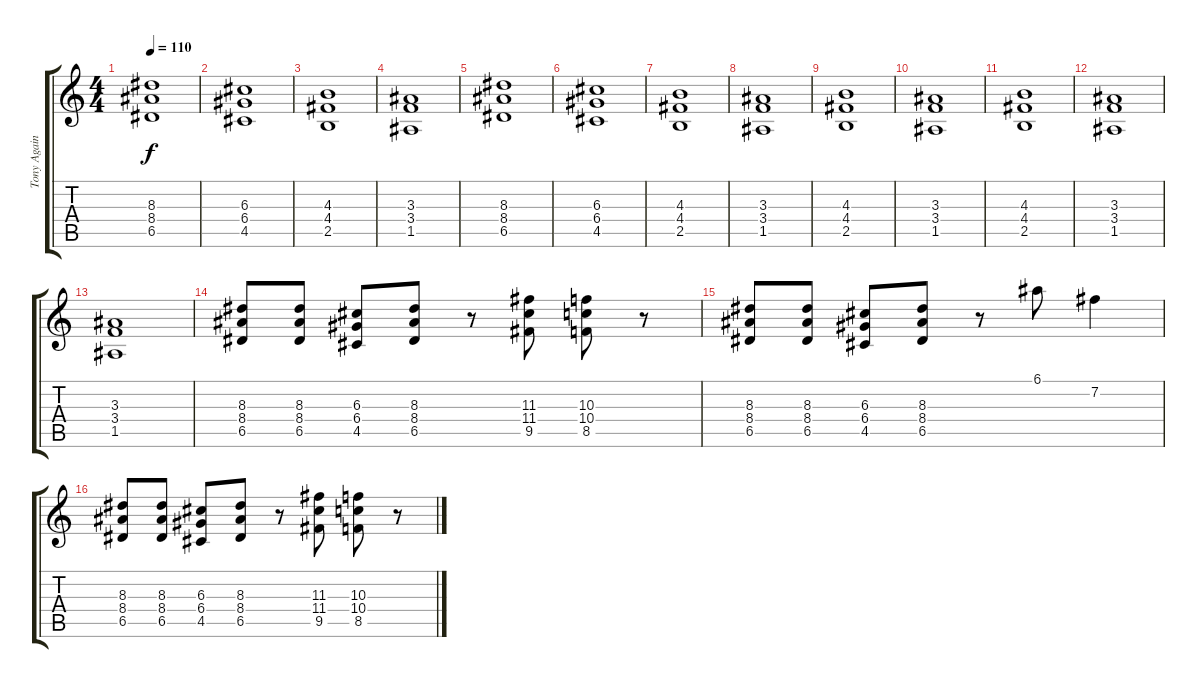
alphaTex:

\track ("Tony Again (Ovd Guitar)" "Tony Again") {instrument overdrivenguitar}
\staff {score tabs}
\tuning (E4 B3 G3 D3 A2 E2) {hide}
\ts (4 4)
\tempo 110
\clef g2
\ks c
(8.3 8.4 6.5).1{dy f} |
(6.3 6.4 4.5).1 |
(4.3 4.4 2.5).1 |
(3.3 3.4 1.5).1 |
(8.3 8.4 6.5).1 |
(6.3 6.4 4.5).1 |
(4.3 4.4 2.5).1 |
(3.3 3.4 1.5).1 |
(4.3 4.4 2.5).1 |
(3.3 3.4 1.5).1 |
(4.3 4.4 2.5).1 |
(3.3 3.4 1.5).1 |
(3.3 3.4 1.5).1 |
(8.3 8.4 6.5).8 (8.3 8.4 6.5).8 (6.3 6.4 4.5).8 (8.3 8.4 6.5).8 r.8 (11.3 11.4 9.5).8 (10.3 10.4 8.5).8 r.8 |
(8.3 8.4 6.5).8 (8.3 8.4 6.5).8 (6.3 6.4 4.5).8 (8.3 8.4 6.5).8 r.8 6.1.8 7.2.4 |
(8.3 8.4 6.5).8 (8.3 8.4 6.5).8 (6.3 6.4 4.5).8 (8.3 8.4 6.5).8 r.8 (11.3 11.4 9.5).8 (10.3 10.4 8.5).8 r.8
